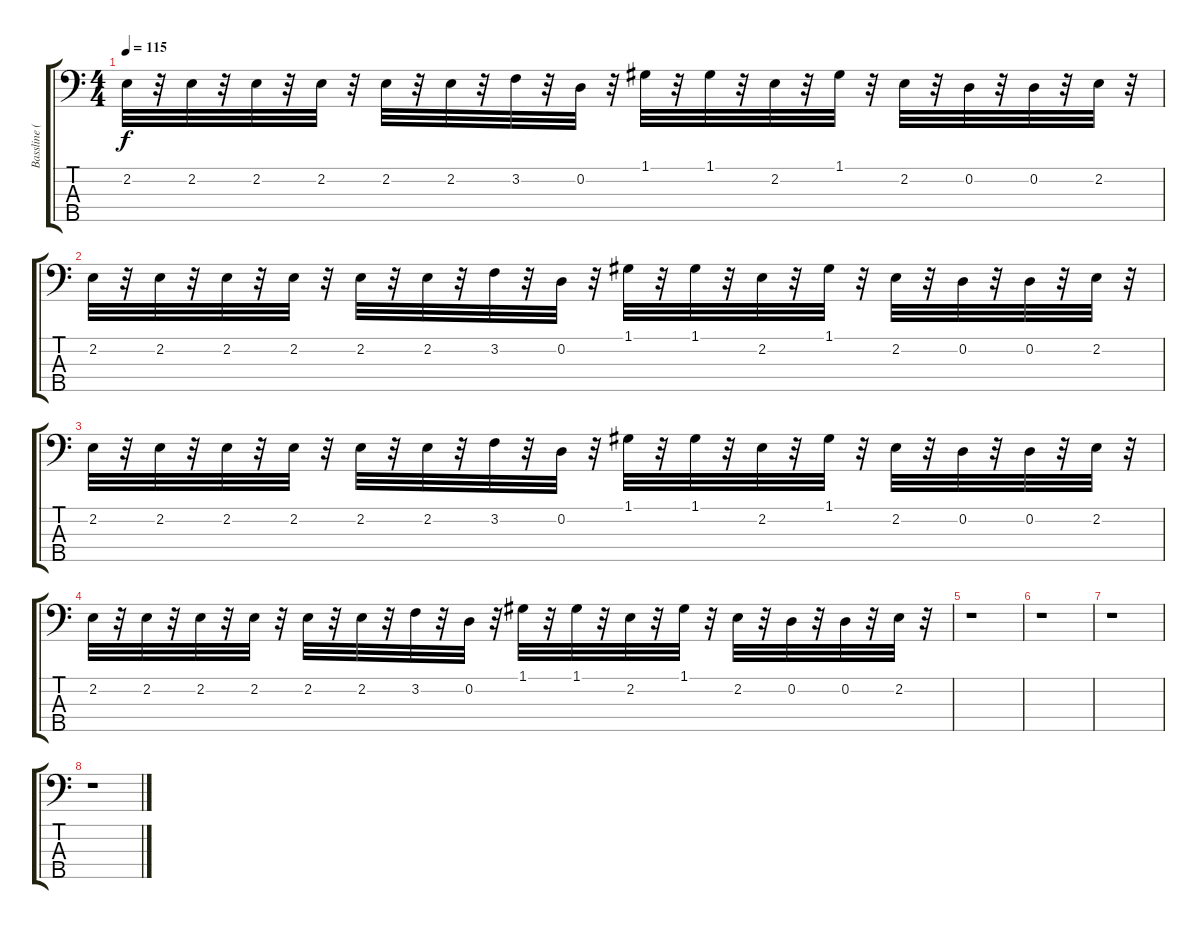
\track ("Bassline (Octiv Divider)" "Bassline (") {instrument synthbass1}
\staff {score tabs}
\tuning (G2 D2 A1 E1 B0) {hide}
\ts (4 4)
\tempo 115
\clef f4
\ks c
2.2.32{dy f} r.32 2.2.32 r.32 2.2.32 r.32 2.2.32 r.32 2.2.32 r.32 2.2.32 r.32 3.2.32 r.32 0.2.32 r.32 1.1.32 r.32 1.1.32 r.32 2.2.32 r.32 1.1.32 r.32 2.2.32 r.32 0.2.32 r.32 0.2.32 r.32 2.2.32 r.32 |
2.2.32 r.32 2.2.32 r.32 2.2.32 r.32 2.2.32 r.32 2.2.32 r.32 2.2.32 r.32 3.2.32 r.32 0.2.32 r.32 1.1.32 r.32 1.1.32 r.32 2.2.32 r.32 1.1.32 r.32 2.2.32 r.32 0.2.32 r.32 0.2.32 r.32 2.2.32 r.32 |
2.2.32 r.32 2.2.32 r.32 2.2.32 r.32 2.2.32 r.32 2.2.32 r.32 2.2.32 r.32 3.2.32 r.32 0.2.32 r.32 1.1.32 r.32 1.1.32 r.32 2.2.32 r.32 1.1.32 r.32 2.2.32 r.32 0.2.32 r.32 0.2.32 r.32 2.2.32 r.32 |
2.2.32 r.32 2.2.32 r.32 2.2.32 r.32 2.2.32 r.32 2.2.32 r.32 2.2.32 r.32 3.2.32 r.32 0.2.32 r.32 1.1.32 r.32 1.1.32 r.32 2.2.32 r.32 1.1.32 r.32 2.2.32 r.32 0.2.32 r.32 0.2.32 r.32 2.2.32 r.32 |
r.1 |
r.1 |
r.1 |
r.1
